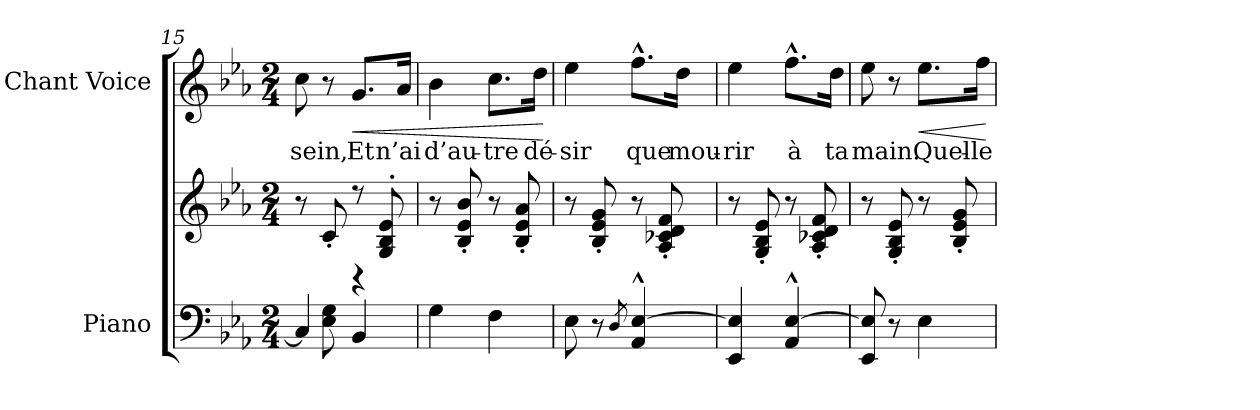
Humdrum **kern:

**kern	**kern	**kern	**text	**dynam
*part2	*part2	*part1	*part1	*part1
*staff3	*staff2	*staff1	*staff1	*staff1
*I"Piano	*	*I"Chant Voice	*	*
*I'Pno	*	*	*	*
!!LO:PB:g=z
*clefF4	*clefG2	*clefG2	*	*
*k[b-e-a-]	*k[b-e-a-]	*k[b-e-a-]	*	*
*M2/4	*M2/4	*M2/4	*	*
=15	=15	=15	=15	=15
*^	*^	*	*	*
!	!	!	!	!	!LO:LY:b	!
8ryy	4C/]	8r	4ryy	8cc\	sein,	.
8E-\ 8G\	.	8c'/	.	8r	.	.
!	!	!	!	!	!LO:LY:b	!LO:HP:b
4ryy	4BB-/	8r	4r	8.g/L	Et	<
.	.	8G/' 8B-/' 8e-/'	.	.	.	.
!	!	!	!	!	!LO:LY:b	!
.	.	.	.	16a-/Jk	n’ai	.
*v	*v	*	*	*	*	*
*	*v	*v	*	*	*
=16	=16	=16	=16	=16
!	!	!	!LO:LY:b	!
4G\	8r	4b-\	d’au-	.
.	8B-/' 8e-/' 8b-/'	.	.	.
!	!	!	!LO:LY:b	!
4F\	8r	8.cc\L	-tre	.
.	8B-/' 8e-/' 8a-/'	.	.	.
!	!	!	!LO:LY:b	!
.	.	16dd\Jk	dé-	.
.	.	.	.	[
=17	=17	=17	=17	=17
!	!	!	!LO:LY:b	!
8E-\	8r	4ee-\	-sir	.
8r	8B-/' 8e-/' 8g/'	.	.	.
8qD/	.	.	.	.
!	!	!	!LO:LY:b	!
4AA-/^^ [4E-/^^	8r	8.ff^^\L	que	.
.	8A-/' 8c-X/' 8d/' 8f/'	.	.	.
!	!	!	!LO:LY:b	!
.	.	16dd\Jk	mou-	.
=18	=18	=18	=18	=18
!	!	!	!LO:LY:b	!
4EE-/ 4E-/]	8r	4ee-\	-rir	.
.	8G/' 8B-/' 8e-/'	.	.	.
!	!	!	!LO:LY:b	!
4AA-/^^ [4E-/^^	8r	8.ff^^\L	à	.
.	8A-/' 8c-X/' 8d/' 8f/'	.	.	.
!	!	!	!LO:LY:b	!
.	.	16dd\Jk	ta	.
=19	=19	=19	=19	=19
!	!	!	!LO:LY:b	!
8EE-/ 8E-/]	8r	8ee-\	main.	.
8r	8G/' 8B-/' 8e-/'	8r	.	.
!	!	!	!LO:LY:b	!LO:HP:b
4E-\	8r	8.ee-\L	Quel-	<
.	8B-/' 8e-/' 8g/'	.	.	.
!	!	!	!LO:LY:b	!
.	.	16ff\Jk	-le	.
.	.	.	.	[
=	=	=	=	=
*-	*-	*-	*-	*-
